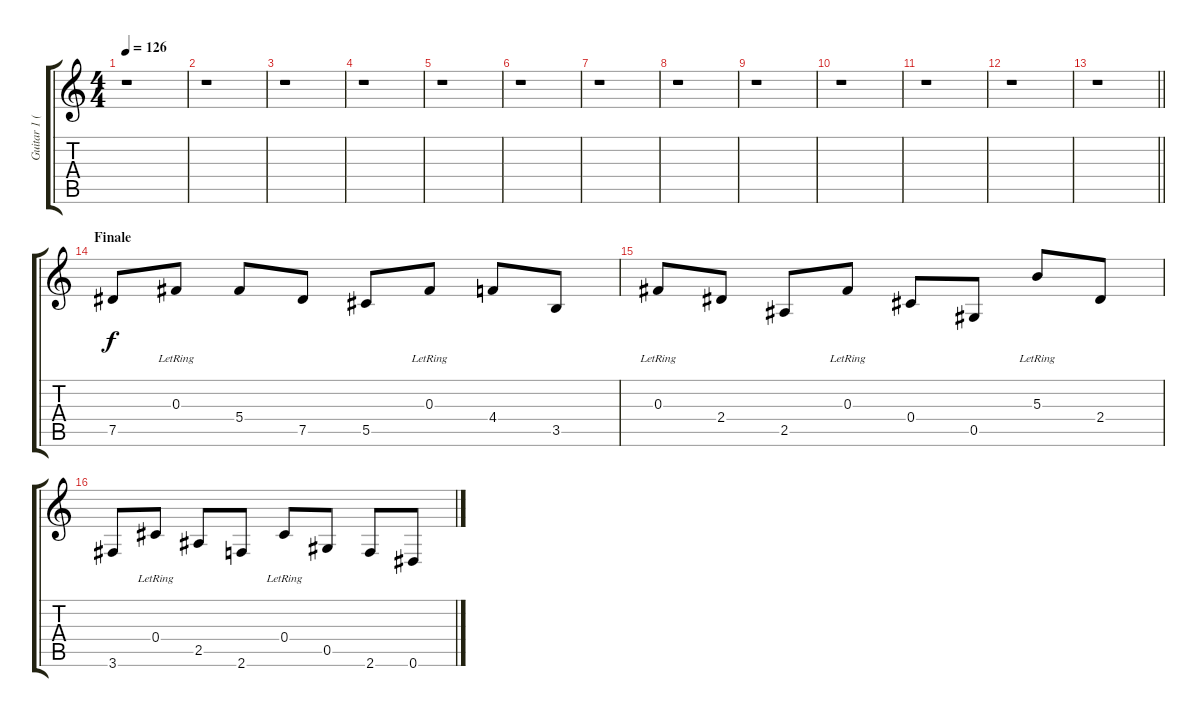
\track ("Guitar 1 (Acoustic)" "Guitar 1 (") {instrument acousticguitarsteel}
\staff {score tabs}
\tuning (Eb4 Bb3 Gb3 Db3 Ab2 Eb2) {hide}
\ts (4 4)
\tempo 126
\clef g2
\ks c
r.1{dy f} |
r.1 |
r.1 |
r.1 |
r.1 |
r.1 |
r.1 |
r.1 |
r.1 |
r.1 |
r.1 |
r.1 |
\barLineRight lightlight
r.1 |
\section ("" "Finale")
7.5.8 0.3{lr}.8 5.4.8 7.5.8 5.5.8 0.3{lr}.8 4.4.8 3.5.8 |
0.3{lr}.8 2.4.8 2.5.8 0.3{lr}.8 0.4.8 0.5.8 5.3{lr}.8 2.4.8 |
3.6.8 0.4{lr}.8 2.5.8 2.6.8 0.4{lr}.8 0.5.8 2.6.8 0.6.8
